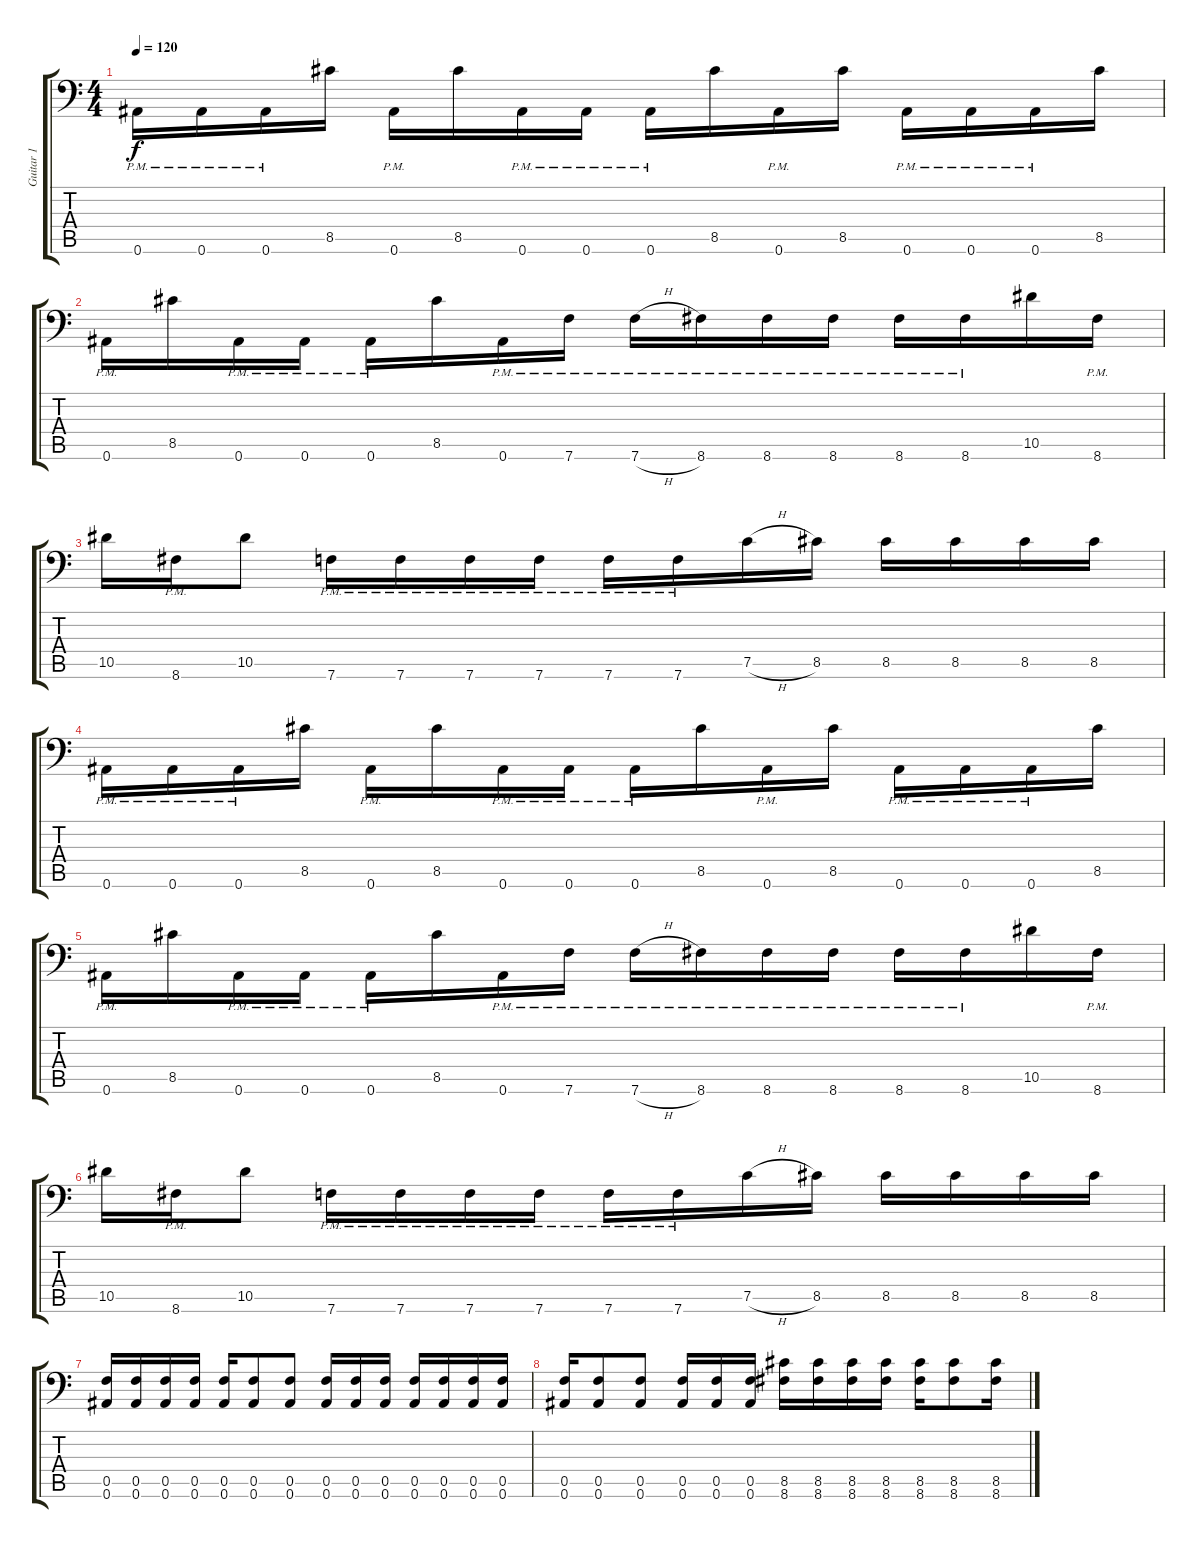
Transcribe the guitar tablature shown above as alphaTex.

\track ("Guitar 1" "Guitar 1") {instrument distortionguitar}
\staff {score tabs}
\tuning (C4 G3 Eb3 Bb2 F2 Bb1) {hide}
\ts (4 4)
\tempo 120
\clef f4
\ks c
0.6{pm}.16{dy f} 0.6{pm}.16 0.6{pm}.16 8.5.16 0.6{pm}.16 8.5.16 0.6{pm}.16 0.6{pm}.16 0.6{pm}.16 8.5.16 0.6{pm}.16 8.5.16 0.6{pm}.16 0.6{pm}.16 0.6{pm}.16 8.5.16 |
0.6{pm}.16 8.5.16 0.6{pm}.16 0.6{pm}.16 0.6{pm}.16 8.5.16 0.6{pm}.16 7.6{pm}.16 7.6{h pm}.16 8.6{pm}.16 8.6{pm}.16 8.6{pm}.16 8.6{pm}.16 8.6{pm}.16 10.5.16 8.6{pm}.16 |
10.5.16 8.6{pm}.16 10.5.8 7.6{pm}.16 7.6{pm}.16 7.6{pm}.16 7.6{pm}.16 7.6{pm}.16 7.6{pm}.16 7.5{h}.16 8.5.16 8.5.16 8.5.16 8.5.16 8.5.16 |
0.6{pm}.16 0.6{pm}.16 0.6{pm}.16 8.5.16 0.6{pm}.16 8.5.16 0.6{pm}.16 0.6{pm}.16 0.6{pm}.16 8.5.16 0.6{pm}.16 8.5.16 0.6{pm}.16 0.6{pm}.16 0.6{pm}.16 8.5.16 |
0.6{pm}.16 8.5.16 0.6{pm}.16 0.6{pm}.16 0.6{pm}.16 8.5.16 0.6{pm}.16 7.6{pm}.16 7.6{h pm}.16 8.6{pm}.16 8.6{pm}.16 8.6{pm}.16 8.6{pm}.16 8.6{pm}.16 10.5.16 8.6{pm}.16 |
10.5.16 8.6{pm}.16 10.5.8 7.6{pm}.16 7.6{pm}.16 7.6{pm}.16 7.6{pm}.16 7.6{pm}.16 7.6{pm}.16 7.5{h}.16 8.5.16 8.5.16 8.5.16 8.5.16 8.5.16 |
(0.5 0.6).16 (0.5 0.6).16 (0.5 0.6).16 (0.5 0.6).16 (0.5 0.6).16 (0.5 0.6).8 (0.5 0.6).8 (0.5 0.6).16 (0.5 0.6).16 (0.5 0.6).16 (0.5 0.6).16 (0.5 0.6).16 (0.5 0.6).16 (0.5 0.6).16 |
(0.5 0.6).16 (0.5 0.6).8 (0.5 0.6).8 (0.5 0.6).16 (0.5 0.6).16 (0.5 0.6).16 (8.5 8.6).16 (8.5 8.6).16 (8.5 8.6).16 (8.5 8.6).16 (8.5 8.6).16 (8.5 8.6).8 (8.5 8.6).16
